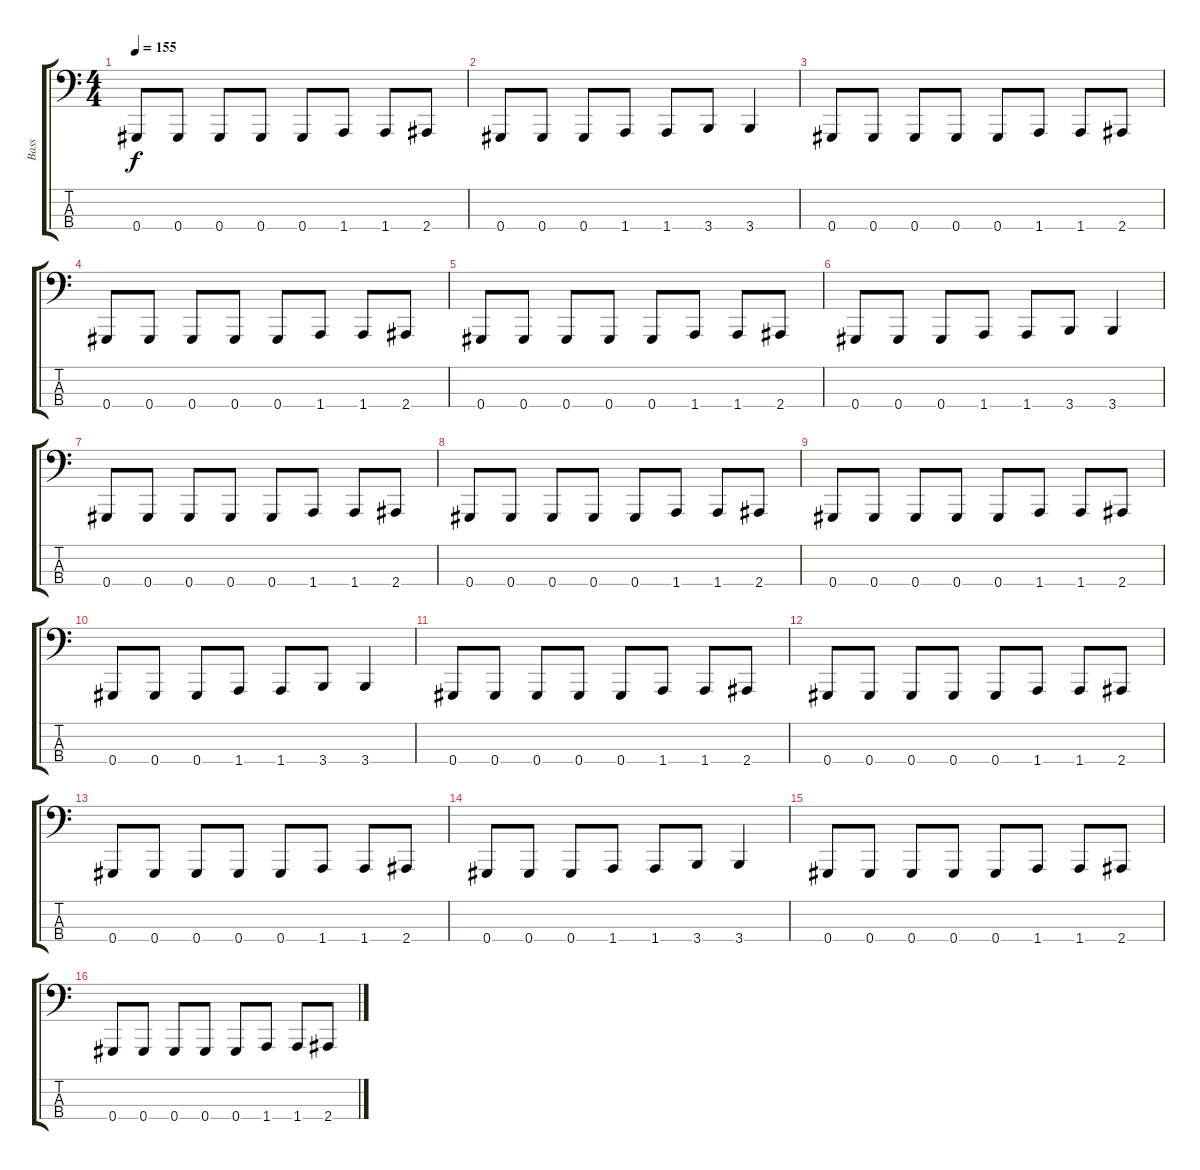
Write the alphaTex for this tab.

\track ("Bass" "Bass") {instrument electricbassfinger}
\staff {score tabs}
\tuning (Db2 Ab1 Eb1 Ab0) {hide}
\ts (4 4)
\tempo 155
\clef f4
\ks c
0.4.8{dy f} 0.4.8 0.4.8 0.4.8 0.4.8 1.4.8 1.4.8 2.4.8 |
0.4.8 0.4.8 0.4.8 1.4.8 1.4.8 3.4.8 3.4.4 |
0.4.8 0.4.8 0.4.8 0.4.8 0.4.8 1.4.8 1.4.8 2.4.8 |
0.4.8 0.4.8 0.4.8 0.4.8 0.4.8 1.4.8 1.4.8 2.4.8 |
0.4.8 0.4.8 0.4.8 0.4.8 0.4.8 1.4.8 1.4.8 2.4.8 |
0.4.8 0.4.8 0.4.8 1.4.8 1.4.8 3.4.8 3.4.4 |
0.4.8 0.4.8 0.4.8 0.4.8 0.4.8 1.4.8 1.4.8 2.4.8 |
0.4.8 0.4.8 0.4.8 0.4.8 0.4.8 1.4.8 1.4.8 2.4.8 |
0.4.8 0.4.8 0.4.8 0.4.8 0.4.8 1.4.8 1.4.8 2.4.8 |
0.4.8 0.4.8 0.4.8 1.4.8 1.4.8 3.4.8 3.4.4 |
0.4.8 0.4.8 0.4.8 0.4.8 0.4.8 1.4.8 1.4.8 2.4.8 |
0.4.8 0.4.8 0.4.8 0.4.8 0.4.8 1.4.8 1.4.8 2.4.8 |
0.4.8 0.4.8 0.4.8 0.4.8 0.4.8 1.4.8 1.4.8 2.4.8 |
0.4.8 0.4.8 0.4.8 1.4.8 1.4.8 3.4.8 3.4.4 |
0.4.8 0.4.8 0.4.8 0.4.8 0.4.8 1.4.8 1.4.8 2.4.8 |
0.4.8 0.4.8 0.4.8 0.4.8 0.4.8 1.4.8 1.4.8 2.4.8
